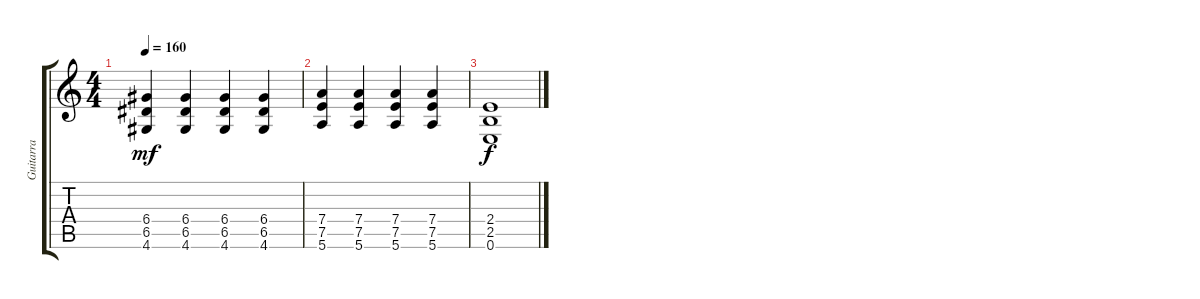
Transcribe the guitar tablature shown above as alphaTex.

\track ("Guitarra" "Guitarra") {instrument overdrivenguitar}
\staff {score tabs}
\tuning (E4 B3 G3 D3 A2 E2) {hide}
\ts (4 4)
\tempo 160
\clef g2
\ks c
(6.4 6.5 4.6).4{dy mf} (6.4 6.5 4.6).4 (6.4 6.5 4.6).4 (6.4 6.5 4.6).4 |
(7.4 7.5 5.6).4 (7.4 7.5 5.6).4 (7.4 7.5 5.6).4 (7.4 7.5 5.6).4 |
(2.4 2.5 0.6).1{dy f}
